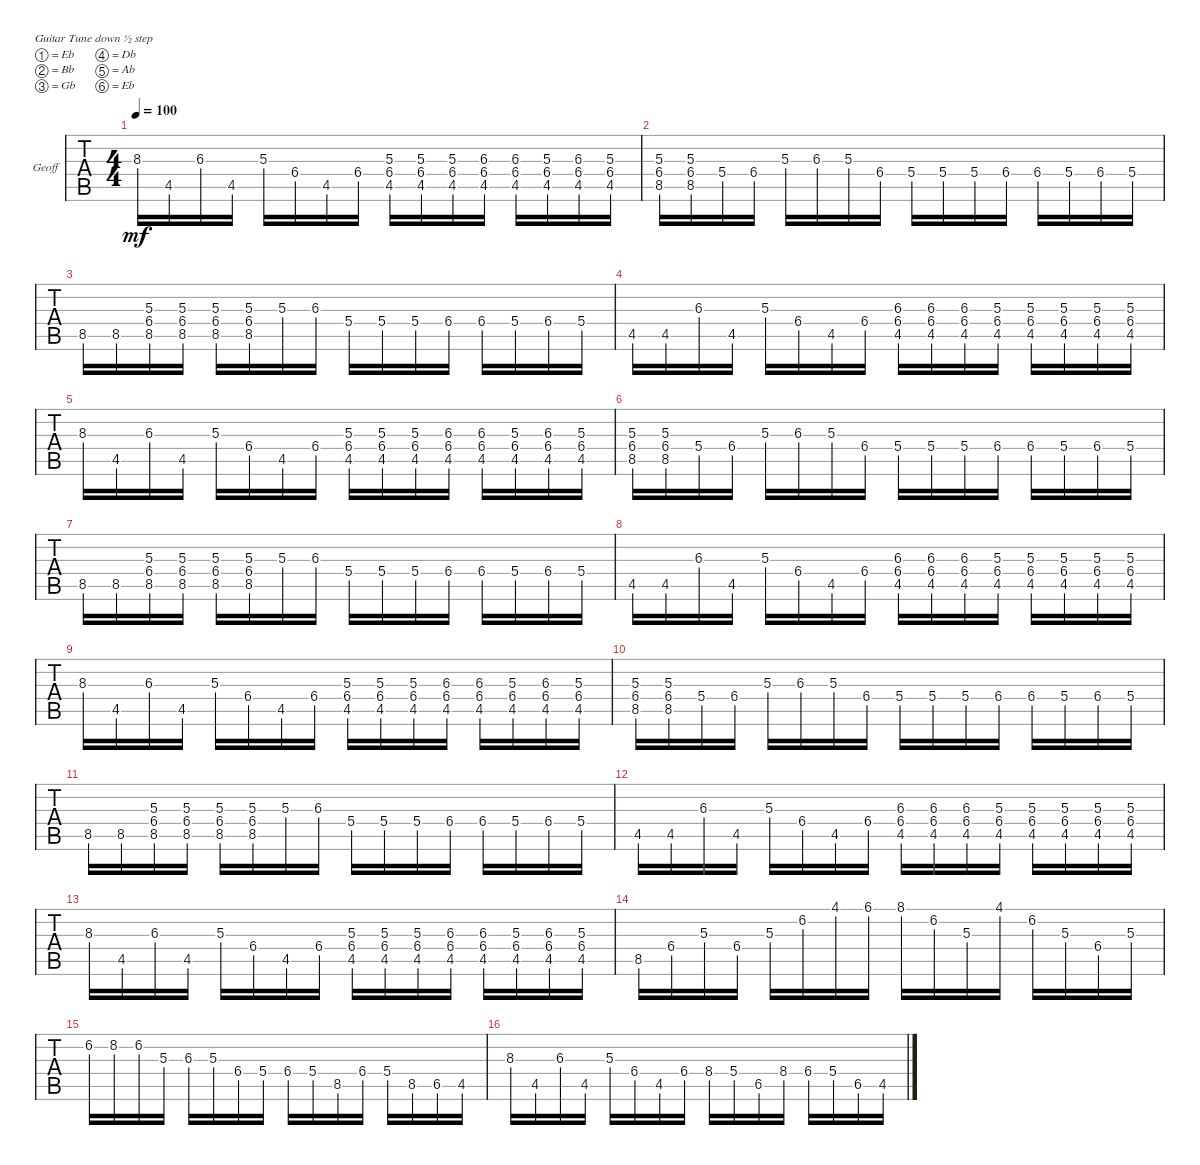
\defaultSystemsLayout 4
\bracketExtendMode groupsimilarinstruments
\firstSystemTrackNameOrientation horizontal
\otherSystemsTrackNameOrientation horizontal
\track ("Geoff" "Geoff") {instrument acousticguitarsteel}
\staff {tabs}
\tuning (Eb4 Bb3 Gb3 Db3 Ab2 Eb2)
\ts (4 4)
\tempo 100
\clef g2
\ks c
8.3.16{dy mf} 4.5.16 6.3.16 4.5.16 5.3.16 6.4.16 4.5.16 6.4.16 (4.5 6.4 5.3).16 (4.5 5.3 6.4).16 (4.5 5.3 6.4).16 (4.5 6.3 6.4).16 (4.5 6.3 6.4).16 (4.5 5.3 6.4).16 (4.5 6.3 6.4).16 (4.5 5.3 6.4).16 |
(8.5 6.4 5.3).16 (6.4 8.5 5.3).16 5.4.16 6.4.16 5.3.16 6.3.16 5.3.16 6.4.16 5.4.16 5.4.16 5.4.16 6.4.16 6.4.16 5.4.16 6.4.16 5.4.16 |
8.5.16 8.5.16 (8.5 6.4 5.3).16 (8.5 6.4 5.3).16 (8.5 6.4 5.3).16 (8.5 6.4 5.3).16 5.3.16 6.3.16 5.4.16 5.4.16 5.4.16 6.4.16 6.4.16 5.4.16 6.4.16 5.4.16 |
4.5.16 4.5.16 6.3.16 4.5.16 5.3.16 6.4.16 4.5.16 6.4.16 (4.5 6.4 6.3).16 (4.5 6.3 6.4).16 (4.5 6.4 6.3).16 (5.3 6.4 4.5).16 (5.3 6.4 4.5).16 (5.3 6.4 4.5).16 (5.3 6.4 4.5).16 (5.3 6.4 4.5).16 |
8.3.16 4.5.16 6.3.16 4.5.16 5.3.16 6.4.16 4.5.16 6.4.16 (4.5 6.4 5.3).16 (4.5 5.3 6.4).16 (4.5 5.3 6.4).16 (4.5 6.3 6.4).16 (4.5 6.3 6.4).16 (4.5 5.3 6.4).16 (4.5 6.3 6.4).16 (4.5 5.3 6.4).16 |
(8.5 6.4 5.3).16 (6.4 8.5 5.3).16 5.4.16 6.4.16 5.3.16 6.3.16 5.3.16 6.4.16 5.4.16 5.4.16 5.4.16 6.4.16 6.4.16 5.4.16 6.4.16 5.4.16 |
8.5.16 8.5.16 (8.5 6.4 5.3).16 (8.5 6.4 5.3).16 (8.5 6.4 5.3).16 (8.5 6.4 5.3).16 5.3.16 6.3.16 5.4.16 5.4.16 5.4.16 6.4.16 6.4.16 5.4.16 6.4.16 5.4.16 |
4.5.16 4.5.16 6.3.16 4.5.16 5.3.16 6.4.16 4.5.16 6.4.16 (4.5 6.4 6.3).16 (4.5 6.3 6.4).16 (4.5 6.4 6.3).16 (5.3 6.4 4.5).16 (5.3 6.4 4.5).16 (5.3 6.4 4.5).16 (5.3 6.4 4.5).16 (5.3 6.4 4.5).16 |
8.3.16 4.5.16 6.3.16 4.5.16 5.3.16 6.4.16 4.5.16 6.4.16 (4.5 6.4 5.3).16 (4.5 5.3 6.4).16 (4.5 5.3 6.4).16 (4.5 6.3 6.4).16 (4.5 6.3 6.4).16 (4.5 5.3 6.4).16 (4.5 6.3 6.4).16 (4.5 5.3 6.4).16 |
(8.5 6.4 5.3).16 (6.4 8.5 5.3).16 5.4.16 6.4.16 5.3.16 6.3.16 5.3.16 6.4.16 5.4.16 5.4.16 5.4.16 6.4.16 6.4.16 5.4.16 6.4.16 5.4.16 |
8.5.16 8.5.16 (8.5 6.4 5.3).16 (8.5 6.4 5.3).16 (8.5 6.4 5.3).16 (8.5 6.4 5.3).16 5.3.16 6.3.16 5.4.16 5.4.16 5.4.16 6.4.16 6.4.16 5.4.16 6.4.16 5.4.16 |
4.5.16 4.5.16 6.3.16 4.5.16 5.3.16 6.4.16 4.5.16 6.4.16 (4.5 6.4 6.3).16 (4.5 6.3 6.4).16 (4.5 6.4 6.3).16 (5.3 6.4 4.5).16 (5.3 6.4 4.5).16 (5.3 6.4 4.5).16 (5.3 6.4 4.5).16 (5.3 6.4 4.5).16 |
8.3.16 4.5.16 6.3.16 4.5.16 5.3.16 6.4.16 4.5.16 6.4.16 (4.5 6.4 5.3).16 (4.5 5.3 6.4).16 (4.5 5.3 6.4).16 (4.5 6.3 6.4).16 (4.5 6.3 6.4).16 (4.5 5.3 6.4).16 (4.5 6.3 6.4).16 (4.5 5.3 6.4).16 |
8.5.16 6.4.16 5.3.16 6.4.16 5.3.16 6.2.16 4.1.16 6.1.16 8.1.16 6.2.16 5.3.16 4.1.16 6.2.16 5.3.16 6.4.16 5.3.16 |
6.2.16 8.2.16 6.2.16 5.3.16 6.3.16 5.3.16 6.4.16 5.4.16 6.4.16 5.4.16 8.5.16 6.4.16 5.4.16 8.5.16 6.5.16 4.5.16 |
8.3.16 4.5.16 6.3.16 4.5.16 5.3.16 6.4.16 4.5.16 6.4.16 8.4.16 5.4.16 6.5.16 8.4.16 6.4.16 5.4.16 6.5.16 4.5.16
